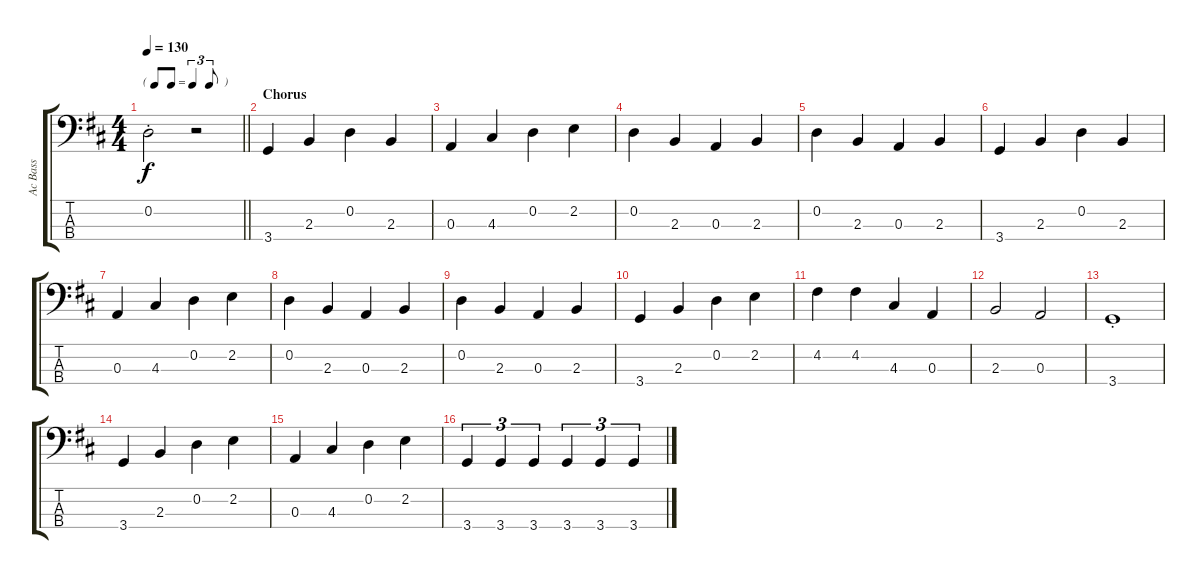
\track ("Ac Bass" "Ac Bass") {instrument acousticbass}
\staff {score tabs}
\tuning (G2 D2 A1 E1) {hide}
\ts (4 4)
\tf triplet8th
\tempo 130
\clef f4
\barLineRight lightlight
\ks d
0.2{st}.2{dy f} r.2 |
\section ("" "Chorus")
3.4.4 2.3.4 0.2.4 2.3.4 |
0.3.4 4.3.4 0.2.4 2.2.4 |
0.2.4 2.3.4 0.3.4 2.3.4 |
0.2.4 2.3.4 0.3.4 2.3.4 |
3.4.4 2.3.4 0.2.4 2.3.4 |
0.3.4 4.3.4 0.2.4 2.2.4 |
0.2.4 2.3.4 0.3.4 2.3.4 |
0.2.4 2.3.4 0.3.4 2.3.4 |
3.4.4 2.3.4 0.2.4 2.2.4 |
4.2.4 4.2.4 4.3.4 0.3.4 |
2.3.2 0.3.2 |
3.4{st}.1 |
3.4.4 2.3.4 0.2.4 2.2.4 |
0.3.4 4.3.4 0.2.4 2.2.4 |
3.4.4{tu (3 2)} 3.4.4{tu (3 2)} 3.4.4{tu (3 2)} 3.4.4{tu (3 2)} 3.4.4{tu (3 2)} 3.4.4{tu (3 2)}
